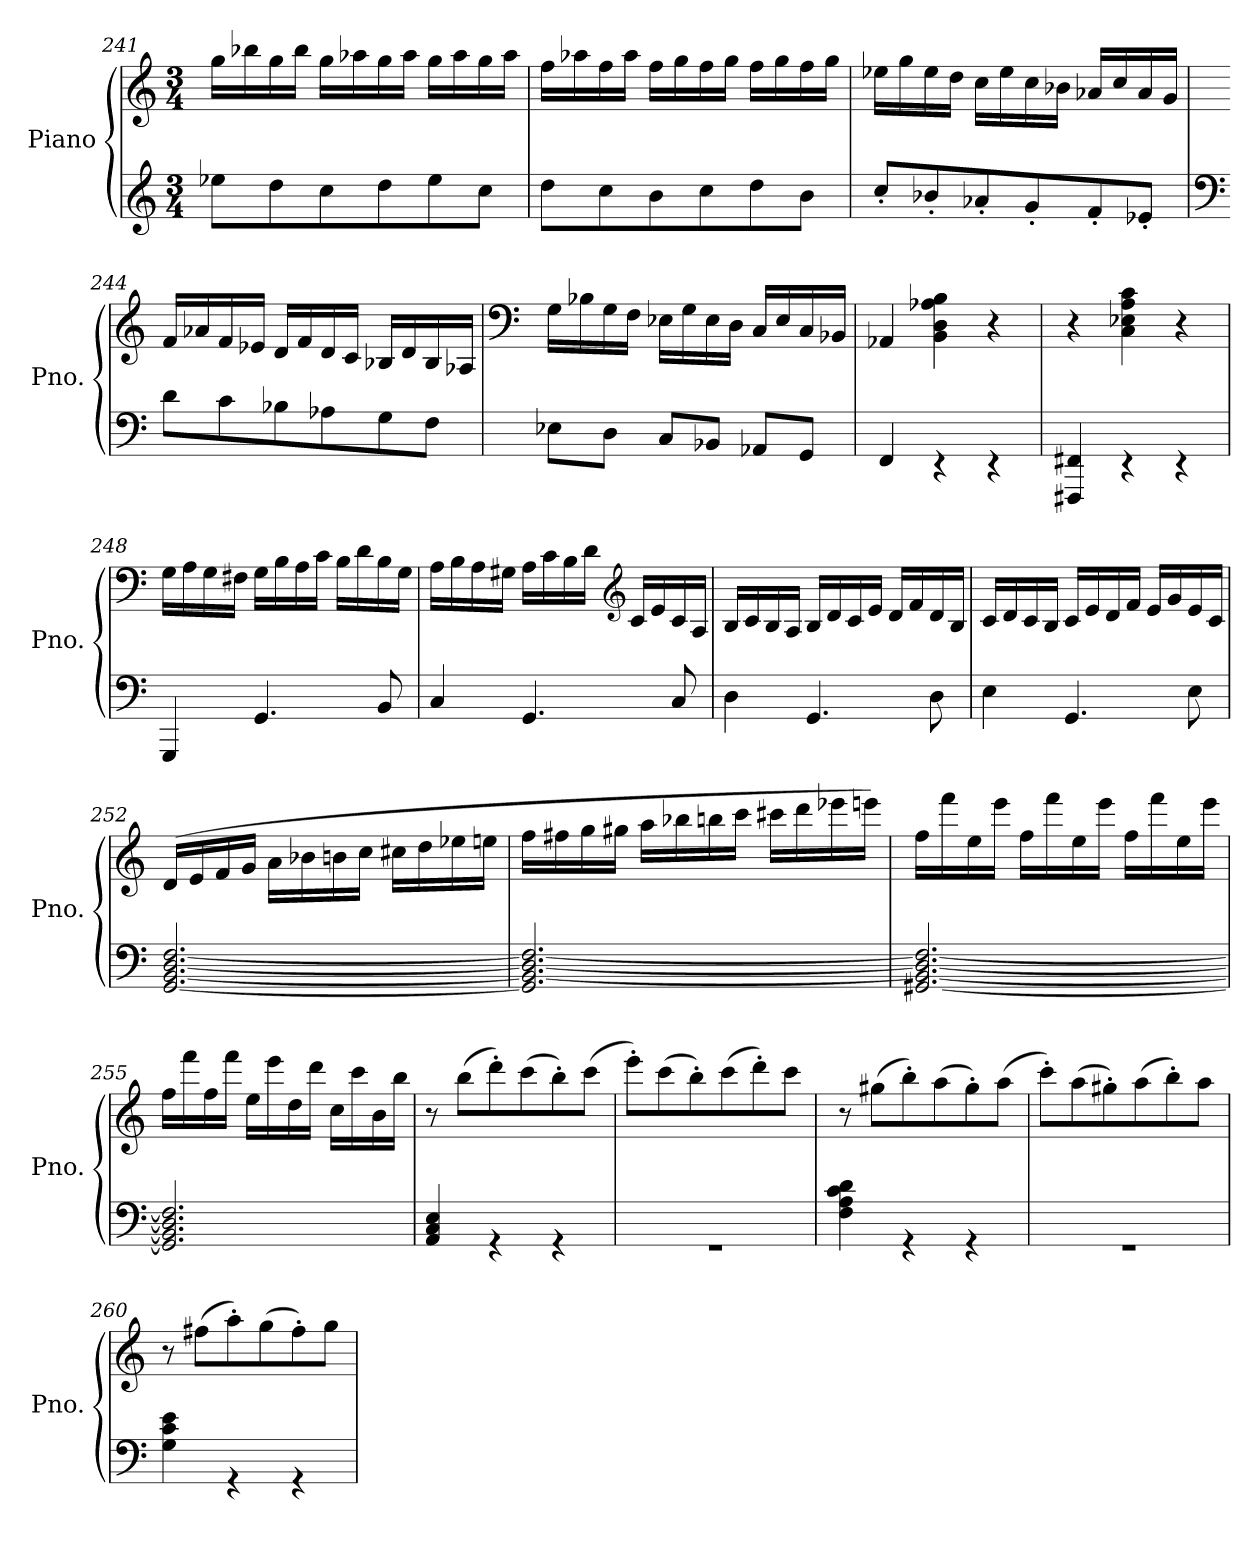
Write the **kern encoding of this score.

**kern	**kern
*part1	*part1
*staff2	*staff1
*I"Piano	*
*I'Pno.	*
*clefG2	*clefG2
*k[]	*k[]
*M3/4	*M3/4
=241	=241
*^	*
2.ryy	8ee-X\L	16gg\LL
.	.	16bb-X\
.	8dd\	16gg\
.	.	16bb-\JJ
.	8cc\	16gg\LL
.	.	16aa-X\
.	8dd\	16gg\
.	.	16aa-\JJ
.	8ee-\	16gg\LL
.	.	16aa-\
.	8cc\J	16gg\
.	.	16aa-\JJ
=242	=242	=242
2.ryy	8dd\L	16ff\LL
.	.	16aa-X\
.	8cc\	16ff\
.	.	16aa-\JJ
.	8b\	16ff\LL
.	.	16gg\
.	8cc\	16ff\
.	.	16gg\JJ
.	8dd\	16ff\LL
.	.	16gg\
.	8b\J	16ff\
.	.	16gg\JJ
=243	=243	=243
2.ryy	8cc'/L	16ee-X\LL
.	.	16gg\
.	8b-X'/	16ee-\
.	.	16dd\JJ
.	8a-X'/	16cc\LL
.	.	16ee-\
.	8g'/	16cc\
.	.	16b-X\JJ
.	8f'/	16a-X/LL
.	.	16cc/
.	8e-X'/J	16a-/
.	.	16g/JJ
=244	=244	=244
*clefF4	*	*
2.ryy	8d\L	16f/LL
.	.	16a-X/
.	8c\	16f/
.	.	16e-X/JJ
.	8B-X\	16d/LL
.	.	16f/
.	8A-X\	16d/
.	.	16c/JJ
.	8G\	16B-X/LL
.	.	16d/
.	8F\J	16B-/
.	.	16A-X/JJ
=245	=245	=245
*	*	*clefF4
2.ryy	8E-X\L	16G\LL
.	.	16B-X\
.	8D\J	16G\
.	.	16F\JJ
.	8C/L	16E-X\LL
.	.	16G\
.	8BB-X/J	16E-\
.	.	16D\JJ
.	8AA-X/L	16C/LL
.	.	16E-/
.	8GG/J	16C/
.	.	16BB-X/JJ
=246	=246	=246
2.ryy	4FF/	4AA-X/
.	4r	4BB\ 4D\ 4A-X\ 4B\
.	4r	4r
=247	=247	=247
2.ryy	4FFF#X/ 4FF#X/	4r
.	4r	4C\ 4E-X\ 4A\ 4c\
.	4r	4r
=248	=248	=248
2.ryy	4GGG/	16G\LL
.	.	16A\
.	.	16G\
.	.	16F#X\JJ
.	4.GG/	16G\LL
.	.	16B\
.	.	16A\
.	.	16c\JJ
.	.	16B\LL
.	.	16d\
.	8BB/	16B\
.	.	16G\JJ
=249	=249	=249
2.ryy	4C/	16A\LL
.	.	16B\
.	.	16A\
.	.	16G#X\JJ
.	4.GG/	16A\LL
.	.	16c\
.	.	16B\
.	.	16d\JJ
*	*	*clefG2
.	.	16c/LL
.	.	16e/
.	8C/	16c/
.	.	16A/JJ
=250	=250	=250
2.ryy	4D\	16B/LL
.	.	16c/
.	.	16B/
.	.	16A/JJ
.	4.GG/	16B/LL
.	.	16d/
.	.	16c/
.	.	16e/JJ
.	.	16d/LL
.	.	16f/
.	8D\	16d/
.	.	16B/JJ
=251	=251	=251
2.ryy	4E\	16c/LL
.	.	16d/
.	.	16c/
.	.	16B/JJ
.	4.GG/	16c/LL
.	.	16e/
.	.	16d/
.	.	16f/JJ
.	.	16e/LL
.	.	16g/
.	8E\	16e/
.	.	16c/JJ
=252	=252	=252
2.ryy	[2.GG/ [2.BB/ [2.D/ [2.F/	(>16d/LL
.	.	16e/
.	.	16f/
.	.	16g/JJ
.	.	16a\LL
.	.	16b-X\
.	.	16bn\
.	.	16cc\JJ
.	.	16cc#X\LL
.	.	16dd\
.	.	16ee-X\
.	.	16een\JJ
=253	=253	=253
2.ryy	2.GG/] 2.BB/_ 2.D/_ 2.F/_	16ff\LL
.	.	16ff#X\
.	.	16gg\
.	.	16gg#X\JJ
.	.	16aa\LL
.	.	16bb-X\
.	.	16bbn\
.	.	16ccc\JJ
.	.	16ccc#X\LL
.	.	16ddd\
.	.	16eee-X\
.	.	16eeen\JJ)
=254	=254	=254
2.ryy	[2.GG#X/ 2.BB/_ 2.D/_ 2.F/_	16ff\LL
.	.	16fff\
.	.	16ee\
.	.	16eee\JJ
.	.	16ff\LL
.	.	16fff\
.	.	16ee\
.	.	16eee\JJ
.	.	16ff\LL
.	.	16fff\
.	.	16ee\
.	.	16eee\JJ
=255	=255	=255
2.ryy	2.GG#/] 2.BB/] 2.D/] 2.F/]	16ff\LL
.	.	16fff\
.	.	16ff\
.	.	16fff\JJ
.	.	16ee\LL
.	.	16eee\
.	.	16dd\
.	.	16ddd\JJ
.	.	16cc\LL
.	.	16ccc\
.	.	16b\
.	.	16bb\JJ
=256	=256	=256
2.ryy	4AA/ 4C/ 4E/	8r
.	.	(>8bb\L
.	4r	8ddd'\)
.	.	(>8ccc\
.	4r	8bb'\)
.	.	(>8ccc\J
=257	=257	=257
2.ryy	2.r	8eee'\L)
.	.	(>8ccc\
.	.	8bb'\)
.	.	(>8ccc\
.	.	8ddd'\)
.	.	8ccc\J
=258	=258	=258
2.ryy	4F\ 4A\ 4c\ 4d\	8r
.	.	(>8gg#X\L
.	4r	8bb'\)
.	.	(>8aa\
.	4r	8gg#'\)
.	.	(>8aa\J
=259	=259	=259
2.ryy	2.r	8ccc'\L)
.	.	(>8aa\
.	.	8gg#X'\)
.	.	(>8aa\
.	.	8bb'\)
.	.	8aa\J
=260	=260	=260
2.ryy	4G\ 4c\ 4e\	8r
.	.	(>8ff#X\L
.	4r	8aa'\)
.	.	(>8gg\
.	4r	8ff#'\)
.	.	8gg\J
*v	*v	*
=	=
*-	*-
